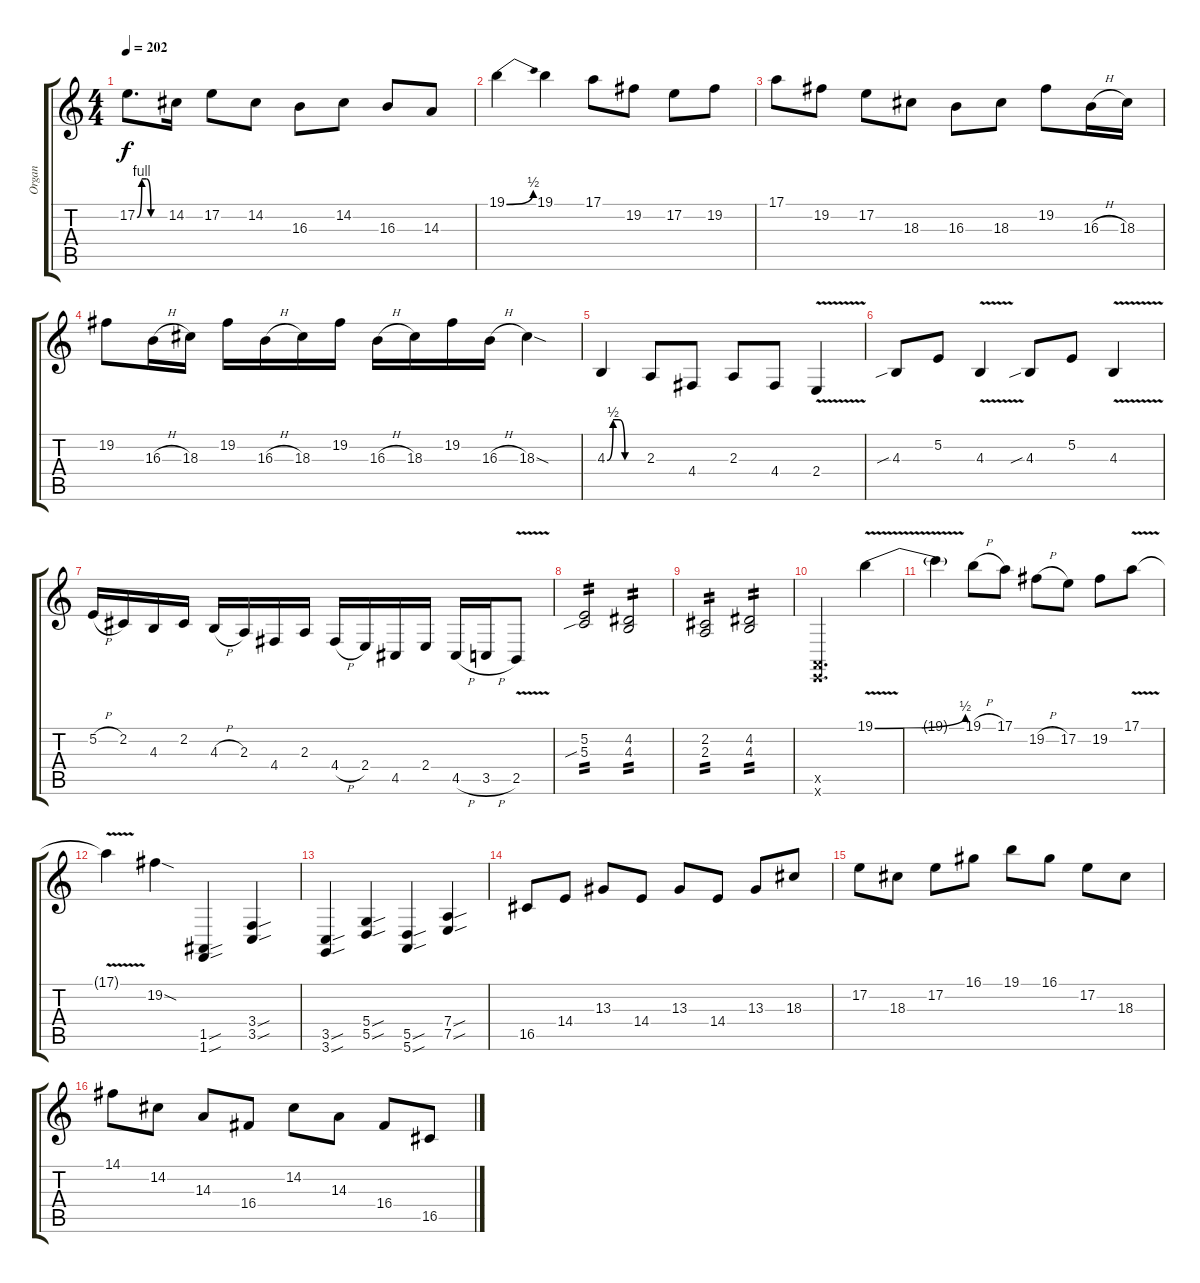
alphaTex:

\track ("Organ" "Organ") {instrument drawbarorgan}
\staff {score tabs}
\tuning (E4 B3 G3 D3 A2 E2) {hide}
\ts (4 4)
\tempo 202
\clef g2
\ks c
17.2{be (custom 0 0 10 4 20 4 30 0 60 0)}.8{d dy f} 14.2.16 17.2.8 14.2.8 16.3.8 14.2.8 16.3.8 14.3.8 |
19.1{be (bend 0 0 60 2)}.4 19.1.4 17.1.8 19.2.8 17.2.8 19.2.8 |
17.1.8 19.2.8 17.2.8 18.3.8 16.3.8 18.3.8 19.2.8 16.3{h}.16 18.3.16 |
19.2.8 16.3{h}.16 18.3.16 19.2.16 16.3{h}.16 18.3.16 19.2.16 16.3{h}.16 18.3.16 19.2.16 16.3{h}.16 18.3{sod}.4 |
4.3{be (custom 0 0 10 2 20 2 30 0 60 0)}.4 2.3.8 4.4.8 2.3.8 4.4.8 2.4{v}.4 |
4.3{sib}.8 5.2.8 4.3{v}.4 4.3{sib}.8 5.2.8 4.3{v}.4 |
5.2{h}.16 2.2.16 4.3.16 2.2.16 4.3{h}.16 2.3.16 4.4.16 2.3.16 4.4{h}.16 2.4.16 4.5.16 2.4.16 4.5{h}.16 3.5{h}.16 2.5{v}.8 |
(5.2 5.3{sib}).2{tp 2} (4.2 4.3).2{tp 2} |
(2.2 2.3).2{tp 2} (4.2 4.3).2{tp 2} |
(0.5{x} 0.6{x}).2{d} 19.1{be (bend 0 0 60 2) v}.4 |
19.1{t}.4 19.1{h}.8 17.1.8 19.2{h}.8 17.2.8 19.2.8 17.1{v}.8 |
17.1{t}.4 19.2{sod}.4 (1.5{sou} 1.6{sou}).4 (3.4{sou} 3.5{sou}).4 |
(3.5{sou} 3.6{sou}).4 (5.4{sou} 5.5{sou}).4 (5.5{sou} 5.6{sou}).4 (7.4{sou} 7.5{sou}).4 |
16.5.8 14.4.8 13.3.8 14.4.8 13.3.8 14.4.8 13.3.8 18.3.8 |
17.2.8 18.3.8 17.2.8 16.1.8 19.1.8 16.1.8 17.2.8 18.3.8 |
14.1.8 14.2.8 14.3.8 16.4.8 14.2.8 14.3.8 16.4.8 16.5.8
